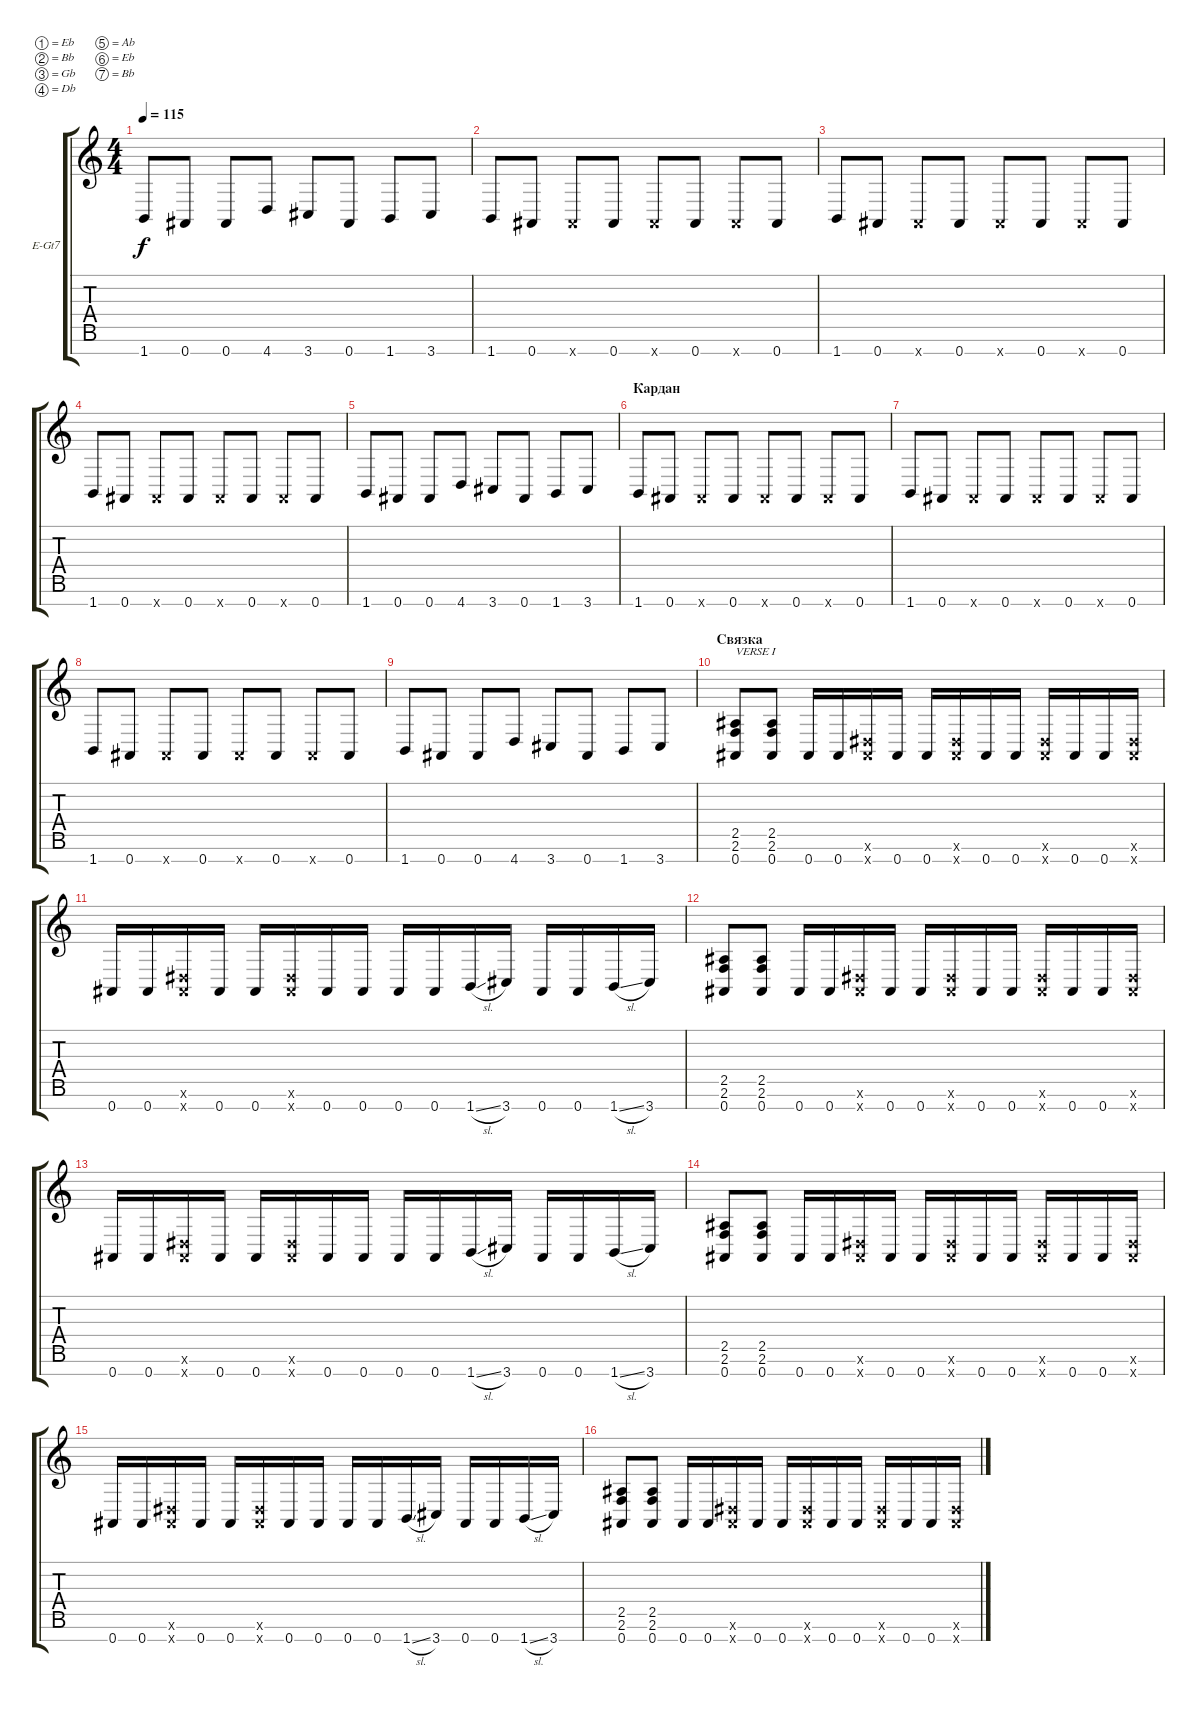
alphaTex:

\bracketExtendMode groupsimilarinstruments
\firstSystemTrackNameOrientation horizontal
\otherSystemsTrackNameOrientation horizontal
\track ("Gravy" "E-Gt7") {instrument overdrivenguitar}
\staff {score tabs}
\tuning (Eb4 Bb3 Gb3 Db3 Ab2 Eb2 Bb1)
\ts (4 4)
\tempo 115
\clef g2
\ks c
1.7.8{dy f} 0.7.8 0.7.8 4.7.8 3.7.8 0.7.8 1.7.8 3.7.8 |
1.7.8 0.7.8 0.7{x}.8 0.7.8 0.7{x}.8 0.7.8 0.7{x}.8 0.7.8 |
1.7.8 0.7.8 0.7{x}.8 0.7.8 0.7{x}.8 0.7.8 0.7{x}.8 0.7.8 |
1.7.8 0.7.8 0.7{x}.8 0.7.8 0.7{x}.8 0.7.8 0.7{x}.8 0.7.8 |
1.7.8 0.7.8 0.7.8 4.7.8 3.7.8 0.7.8 1.7.8 3.7.8 |
\section ("" "Кардан")
1.7.8 0.7.8 0.7{x}.8 0.7.8 0.7{x}.8 0.7.8 0.7{x}.8 0.7.8 |
1.7.8 0.7.8 0.7{x}.8 0.7.8 0.7{x}.8 0.7.8 0.7{x}.8 0.7.8 |
1.7.8 0.7.8 0.7{x}.8 0.7.8 0.7{x}.8 0.7.8 0.7{x}.8 0.7.8 |
1.7.8 0.7.8 0.7.8 4.7.8 3.7.8 0.7.8 1.7.8 3.7.8 |
\section ("" "Связка")
(2.6 0.7 2.5).8{txt "VERSE I"} (2.6 0.7 2.5).8 0.7.16 0.7.16 (0.6{x} 0.7{x}).16 0.7.16 0.7.16 (0.6{x} 0.7{x}).16 0.7.16 0.7.16 (0.6{x} 0.7{x}).16 0.7.16 0.7.16 (0.6{x} 0.7{x}).16 |
0.7.16 0.7.16 (0.6{x} 0.7{x}).16 0.7.16 0.7.16 (0.6{x} 0.7{x}).16 0.7.16 0.7.16 0.7.16 0.7.16 1.7{sl}.16 3.7.16 0.7.16 0.7.16 1.7{sl}.16 3.7.16 |
(2.6 0.7 2.5).8 (2.6 0.7 2.5).8 0.7.16 0.7.16 (0.6{x} 0.7{x}).16 0.7.16 0.7.16 (0.6{x} 0.7{x}).16 0.7.16 0.7.16 (0.6{x} 0.7{x}).16 0.7.16 0.7.16 (0.6{x} 0.7{x}).16 |
0.7.16 0.7.16 (0.6{x} 0.7{x}).16 0.7.16 0.7.16 (0.6{x} 0.7{x}).16 0.7.16 0.7.16 0.7.16 0.7.16 1.7{sl}.16 3.7.16 0.7.16 0.7.16 1.7{sl}.16 3.7.16 |
(2.6 0.7 2.5).8 (2.6 0.7 2.5).8 0.7.16 0.7.16 (0.6{x} 0.7{x}).16 0.7.16 0.7.16 (0.6{x} 0.7{x}).16 0.7.16 0.7.16 (0.6{x} 0.7{x}).16 0.7.16 0.7.16 (0.6{x} 0.7{x}).16 |
0.7.16 0.7.16 (0.6{x} 0.7{x}).16 0.7.16 0.7.16 (0.6{x} 0.7{x}).16 0.7.16 0.7.16 0.7.16 0.7.16 1.7{sl}.16 3.7.16 0.7.16 0.7.16 1.7{sl}.16 3.7.16 |
(2.6 0.7 2.5).8 (2.6 0.7 2.5).8 0.7.16 0.7.16 (0.6{x} 0.7{x}).16 0.7.16 0.7.16 (0.6{x} 0.7{x}).16 0.7.16 0.7.16 (0.6{x} 0.7{x}).16 0.7.16 0.7.16 (0.6{x} 0.7{x}).16
